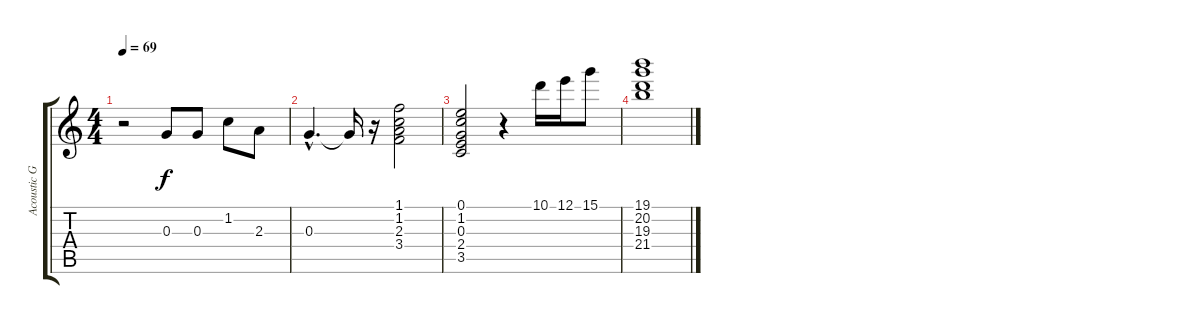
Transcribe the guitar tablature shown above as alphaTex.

\track ("Acoustic Guitar 3" "Acoustic G") {instrument acousticguitarnylon}
\staff {score tabs}
\tuning (E4 B3 G3 D3 A2 E2) {hide}
\ts (4 4)
\tempo 69
\clef g2
\ks c
r.2{dy f} 0.3.8 0.3.8 1.2.8 2.3.8 |
0.3{hac}.4{d} 0.3{t}.16 r.16 (1.1 1.2 2.3 3.4).2 |
(0.1 1.2 0.3 2.4 3.5).2 r.4 10.1.16 12.1.16 15.1.8 |
(19.1 20.2 19.3 21.4).1
